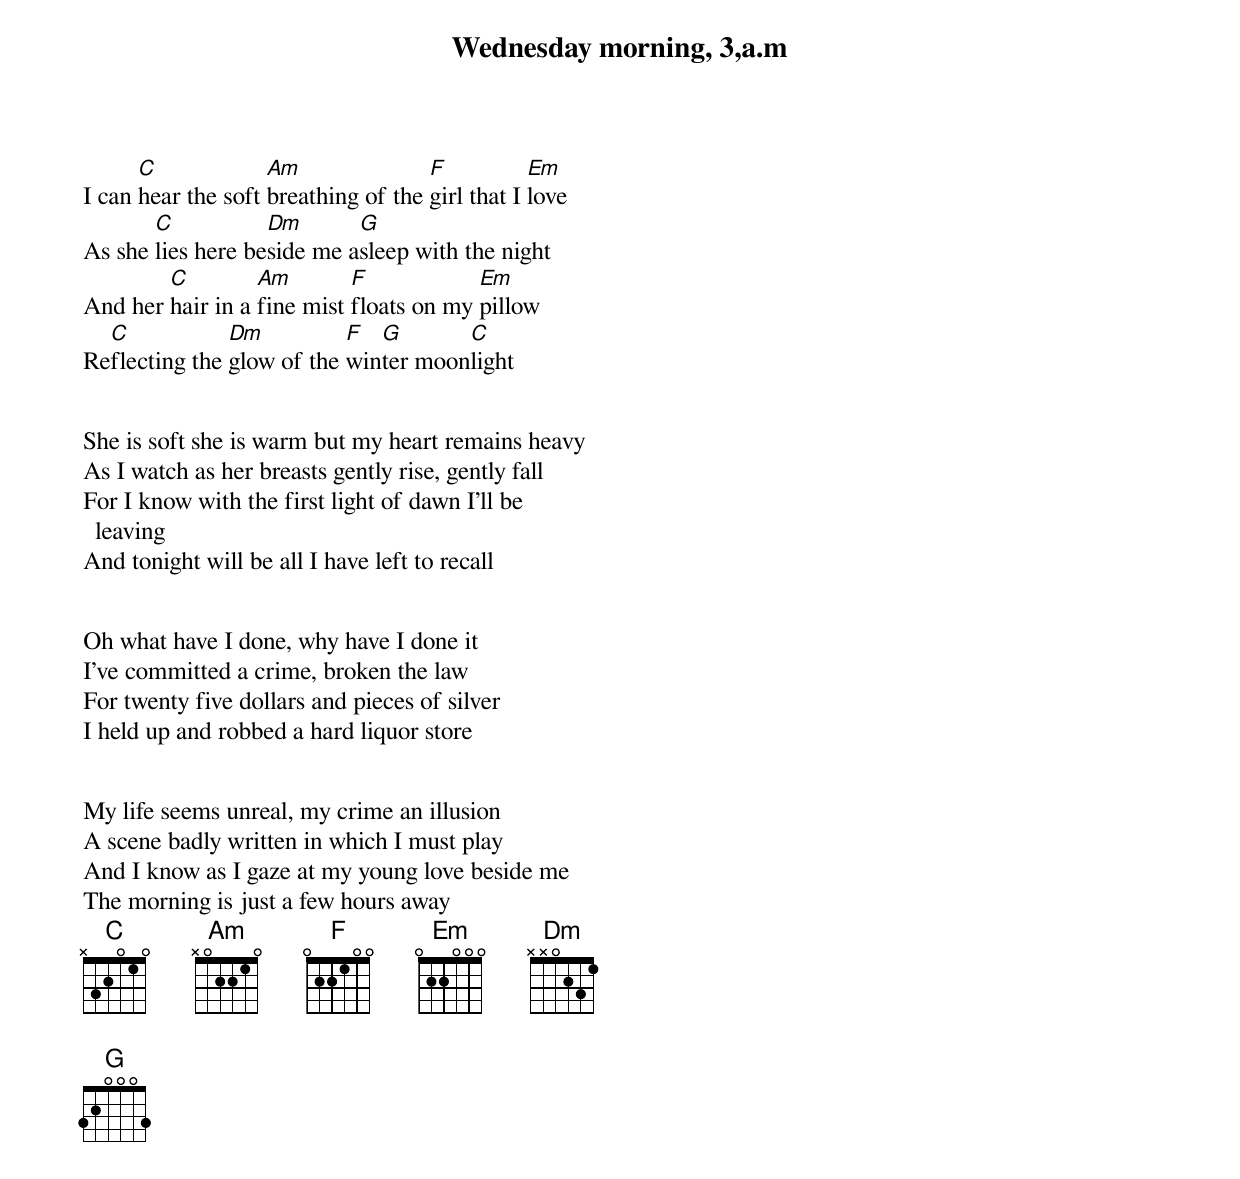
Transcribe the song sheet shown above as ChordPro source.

{title: Wednesday morning, 3,a.m}
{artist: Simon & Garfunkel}
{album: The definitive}
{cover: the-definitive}
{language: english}
{columns: 2}
{define: C frets X 3 2 0 1 0}
{define: Am frets X 0 2 2 1 0}
{define: F base-fret 1 frets 0 2 2 1 0 0}
{define: Em frets 0 2 2 0 0 0}
{define: Dm frets X X 0 2 3 1}
{define: G frets 3 2 0 0 0 3}


I can [C]hear the soft [Am]breathing of the [F]girl that I [Em]love
As she [C]lies here be[Dm]side me a[G]sleep with the night
And her [C]hair in a [Am]fine mist [F]floats on my [Em]pillow
Re[C]flecting the [Dm]glow of the [F]win[G]ter moon[C]light


She is soft she is warm but my heart remains heavy
As I watch as her breasts gently rise, gently fall
For I know with the first light of dawn I'll be leaving
And tonight will be all I have left to recall


Oh what have I done, why have I done it
I've committed a crime, broken the law
For twenty five dollars and pieces of silver
I held up and robbed a hard liquor store


My life seems unreal, my crime an illusion
A scene badly written in which I must play
And I know as I gaze at my young love beside me
The morning is just a few hours away
